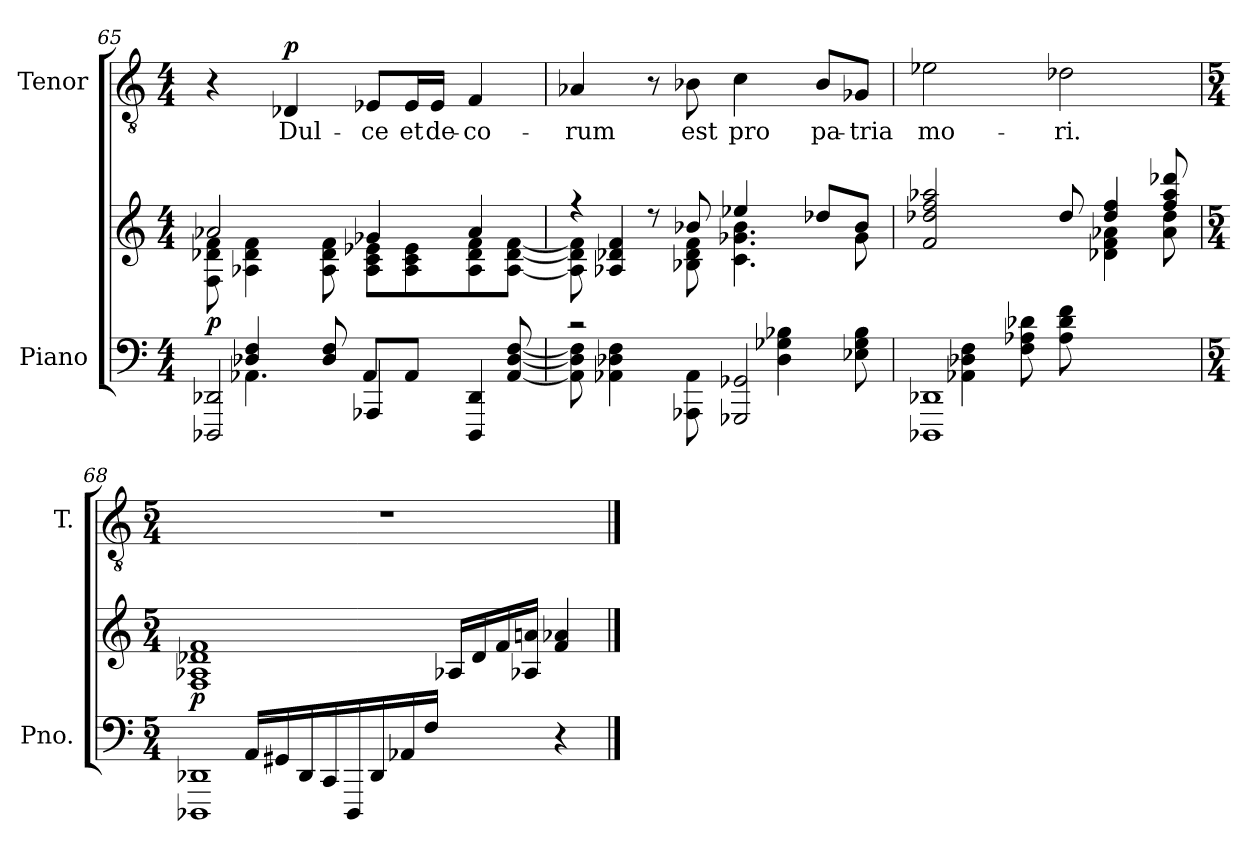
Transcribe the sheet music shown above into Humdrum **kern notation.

**kern	**kern	**dynam	**kern	**text	**dynam
*part2	*part2	*part2	*part1	*part1	*part1
*staff3	*staff2	*staff2/3	*staff1	*staff1	*staff1
*I"Piano	*	*	*I"Tenor	*	*
*I'Pno.	*	*	*I'T.	*	*
*clefF4	*clefG2	*	*clefGv2	*	*
*k[]	*k[]	*	*k[]	*	*
*M4/4	*M4/4	*	*M4/4	*	*
*MM42	*MM42	*	*MM42	*	*
=65	=65	=65	=65	=65	=65
*^	*^	*	*	*	*
*	*^	*	*	*	*	*	*
!	!	!	!	!	!LO:DY:b	!	!	!
2DDD-X/ 2DD-X/	8ryy	8ryy	2a-X/	8F\ 8d-X\ 8f\	p	4r	.	.
.	4D-X/ 4F/	4.AA-X\	.	4A-X\ 4d-\ 4f\	.	.	.	.
!	!	!	!	!	!	!	!LO:LY:b	!LO:DY:b
.	.	.	.	.	.	4D-X/	Dul-	p
.	8D-/ 8F/	.	.	8A-\ 8d-\ 8f\	.	.	.	.
!	!	!	!	!	!	!	!LO:LY:b	!
4AAA-X/	8AA-/L	2ryy	4g-X/	8A-\ 8c\ 8e-X\L	.	8E-X/L	-ce	.
!	!	!	!	!	!	!	!LO:LY:b	!
.	8AA-/J	.	.	8A-\ 8c\ 8e-\	.	16E-/L	et	.
!	!	!	!	!	!	!	!LO:LY:b	!
.	.	.	.	.	.	16E-/JJ	de-	.
!	!	!	!	!	!	!	!LO:LY:b	!
4DDD-/ 4DD-/	8ryy	.	4a-/	8A-\ 8d-\ 8f\	.	4F/	-co-	.
.	[8AA-/ [8D-/ [8F/	.	.	[8A-\ [8d-\ [8f\J	.	.	.	.
*	*v	*v	*	*	*	*	*	*
=66	=66	=66	=66	=66	=66	=66	=66
!	!	!	!	!	!	!LO:LY:b	!
2r	8AA-\] 8D-\] 8F\]	4r	8A-\] 8d-\] 8f\]	.	4A-X/	-rum	.
.	4AA-X\ 4D-X\ 4F\	.	4A-X/ 4d-X/ 4f/	.	.	.	.
.	.	8r	.	.	8r	.	.
!	!	!	!	!	!	!LO:LY:b	!
.	8AAA-X\ 8AA-\	8b-X/	8B-X\ 8d-\ 8f\	.	8B-X\	est	.
!	!	!	!	!	!	!LO:LY:b	!
2GGG-X/ 2GG-X/	8ryy	4ee-X/	4.c\ 4.g-X\ 4.b-\	.	4c\	pro	.
.	4D-\ 4G-X\ 4B-X\	.	.	.	.	.	.
!	!	!	!	!	!	!LO:LY:b	!
.	.	8dd-X/L	.	.	8B-/L	pa-	.
!	!	!	!	!	!	!LO:LY:b	!
.	8E-X\ 8G-\ 8B-\	8b-/J	8g-\	.	8G-X/J	-tria	.
!!LO:LB:g=z
=67	=67	=67	=67	=67	=67	=67	=67
!	!	!	!	!	!	!LO:LY:b	!
1DDD-X 1DD-X	8ryy	2f/ 2dd-X/ 2ff/ 2aa-X/	8ryy	.	2e-X\	mo-	.
*	*	*v	*v	*	*	*	*
.	4AA-X\ 4D-X\ 4F\	.	.	.	.	.
.	8F\ 8A-X\ 8d-X\	.	.	.	.	.
!	!	!	!	!	!LO:LY:b	!
.	8A-\ 8d-\ 8f\	8dd-/	.	2d-X\	-ri.	.
*	*	*^	*	*	*	*
.	4.ryy	4dd-/ 4ff/	4d-X\ 4f\ 4a-X\	.	.	.	.
.	.	8ff/ 8aa-/ 8ddd-X/	8a-\ 8dd-\	.	.	.	.
=68	=68	=68	=68	=68	=68	=68	=68
*M5/4	*	*M5/4	*	*	*M5/4	*	*
!	!	!	!	!LO:DY:b	!	!	!
1DDD-X 1DD-X	4ryy	1F 1A-X 1d-X 1f	2.ryy	p	4%5r	.	.
.	16AA/LL	.	.	.	.	.	.
.	16GG#X/	.	.	.	.	.	.
.	16DD-/	.	.	.	.	.	.
.	16CC/	.	.	.	.	.	.
.	16DDD-/	.	.	.	.	.	.
.	16DD-/	.	.	.	.	.	.
.	16AA-X/	.	.	.	.	.	.
.	16F/JJ	.	.	.	.	.	.
.	2ryy	.	16A-X/LL	.	.	.	.
.	.	.	16d-/	.	.	.	.
.	.	.	16f/	.	.	.	.
.	.	.	16A-X/ 16an/JJ	.	.	.	.
4r	.	4f/ 4a-X/	4ryy	.	.	.	.
*v	*v	*	*	*	*	*	*
*	*v	*v	*	*	*	*
==	==	==	==	==	==
*-	*-	*-	*-	*-	*-
